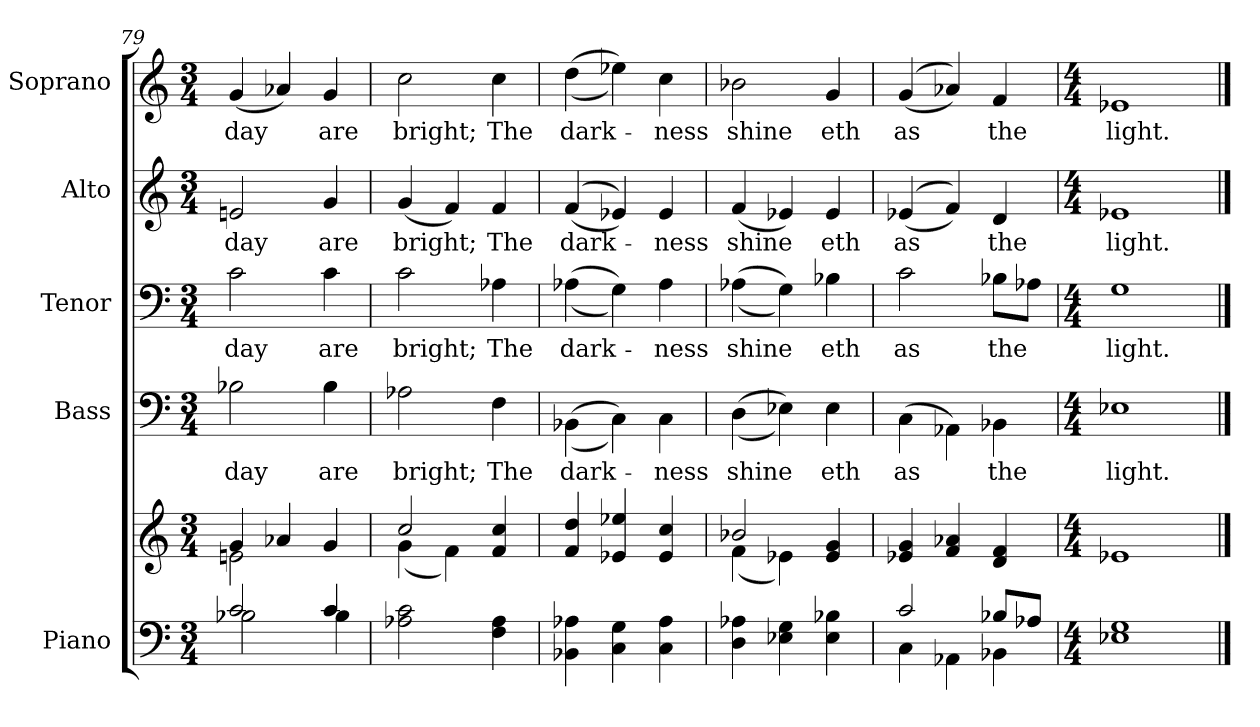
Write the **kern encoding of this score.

**kern	**kern	**kern	**text	**kern	**text	**kern	**text	**kern	**text
*part5	*part5	*part4	*part4	*part3	*part3	*part2	*part2	*part1	*part1
*staff6	*staff5	*staff4	*staff4	*staff3	*staff3	*staff2	*staff2	*staff1	*staff1
*I"Piano	*	*I"Bass	*	*I"Tenor	*	*I"Alto	*	*I"Soprano	*
*I'Pno.	*	*I'B.	*	*I'T.	*	*I'A.	*	*I'S.	*
!!LO:PB:g=z
*clefF4	*clefG2	*clefF4	*	*clefF4	*	*clefG2	*	*clefG2	*
*k[]	*k[]	*k[]	*	*k[]	*	*k[]	*	*k[]	*
*C:	*C:	*C:	*	*C:	*	*C:	*	*C:	*
*M3/4	*M3/4	*M3/4	*	*M3/4	*	*M3/4	*	*M3/4	*
=79	=79	=79	=79	=79	=79	=79	=79	=79	=79
*^	*^	*	*	*	*	*	*	*	*
!	!	!	!	!	!LO:LY:b:color=#000000	!	!	!	!	!	!
!	!	!	!	!	!	!	!LO:LY:b:color=#000000	!	!	!	!
!	!	!	!	!	!	!	!	!	!LO:LY:b:color=#000000	!	!
!	!	!	!	!	!	!	!	!	!	!	!LO:LY:b:color=#000000
2ci/	2B-Xi\	4gi/	(2eni\	2B-Xi\	day	2ci\	day	2eni/	day	(4gi/	day
.	.	4a-Xi/	.	.	.	.	.	.	.	4a-Xi/)	.
!	!	!	!	!	!LO:LY:b:color=#000000	!	!	!	!	!	!
!	!	!	!	!	!	!	!LO:LY:b:color=#000000	!	!	!	!
!	!	!	!	!	!	!	!	!	!LO:LY:b:color=#000000	!	!
!	!	!	!	!	!	!	!	!	!	!	!LO:LY:b:color=#000000
4ci/	4B-i\	4gi/	4ryy	4B-i\	are	4ci\	are	4gi/	are	4gi/	are
*v	*v	*	*	*	*	*	*	*	*	*	*
=80	=80	=80	=80	=80	=80	=80	=80	=80	=80	=80
*^	*	*	*	*	*	*	*	*	*	*
!	!	!	!	!	!LO:LY:b:color=#000000	!	!	!	!	!	!
*v	*v	*	*	*	*	*	*	*	*	*	*
*^	*	*	*	*	*	*	*	*	*	*
!	!	!	!	!	!	!	!LO:LY:b:color=#000000	!	!	!	!
*v	*v	*	*	*	*	*	*	*	*	*	*
*^	*	*	*	*	*	*	*	*	*	*
!	!	!	!	!	!	!	!	!	!LO:LY:b:color=#000000	!	!
*v	*v	*	*	*	*	*	*	*	*	*	*
*^	*	*	*	*	*	*	*	*	*	*
!	!	!	!	!	!	!	!	!	!	!	!LO:LY:b:color=#000000
*v	*v	*	*	*	*	*	*	*	*	*	*
2A-Xi\ 2ci	2cci/	(4gi\	2A-Xi\	bright;	2ci\	bright;	(4gi/	bright;	2cci\	bright;
.	.	4fi\)	.	.	.	.	4fi/)	.	.	.
!	!	!	!	!LO:LY:b:color=#000000	!	!	!	!	!	!
!	!	!	!	!	!	!LO:LY:b:color=#000000	!	!	!	!
!	!	!	!	!	!	!	!	!LO:LY:b:color=#000000	!	!
!	!	!	!	!	!	!	!	!	!	!LO:LY:b:color=#000000
4Fi\ 4A-i	4fi/ 4cci	4ryy	4Fi\	The	4A-Xi\	The	4fi/	The	4cci\	The
*	*v	*v	*	*	*	*	*	*	*	*
!!LO:PB:g=z
=81	=81	=81	=81	=81	=81	=81	=81	=81	=81
*	*^	*	*	*	*	*	*	*	*
!	!	!	!	!LO:LY:b:color=#000000	!	!	!	!	!	!
*	*v	*v	*	*	*	*	*	*	*	*
*	*^	*	*	*	*	*	*	*	*
!	!	!	!	!	!	!LO:LY:b:color=#000000	!	!	!	!
*	*v	*v	*	*	*	*	*	*	*	*
*	*^	*	*	*	*	*	*	*	*
!	!	!	!	!	!	!	!	!LO:LY:b:color=#000000	!	!
*	*v	*v	*	*	*	*	*	*	*	*
*	*^	*	*	*	*	*	*	*	*
!	!	!	!	!	!	!	!	!	!	!LO:LY:b:color=#000000
*	*v	*v	*	*	*	*	*	*	*	*
4BB-Xi\ 4A-Xi	((4fi/ 4ddi	((4BB-Xi\	dark-	((4A-Xi\	dark-	((4fi/	dark-	((4ddi\	dark-
4Ci\ 4Gi	4e-Xi/ 4ee-Xi	4Ci\))	.	4Gi\))	.	4e-Xi/))	.	4ee-Xi\))	.
!	!	!	!LO:LY:b:color=#000000	!	!	!	!	!	!
!	!	!	!	!	!LO:LY:b:color=#000000	!	!	!	!
!	!	!	!	!	!	!	!LO:LY:b:color=#000000	!	!
!	!	!	!	!	!	!	!	!	!LO:LY:b:color=#000000
4Ci\ 4A-i	4e-i/ 4cci	4Ci\	-ness	4A-i\	-ness	4e-i/	-ness	4cci\	-ness
=82	=82	=82	=82	=82	=82	=82	=82	=82	=82
*	*^	*	*	*	*	*	*	*	*
!	!	!	!	!LO:LY:b:color=#000000	!	!	!	!	!	!
!	!	!	!	!	!	!LO:LY:b:color=#000000	!	!	!	!
!	!	!	!	!	!	!	!	!LO:LY:b:color=#000000	!	!
!	!	!	!	!	!	!	!	!	!	!LO:LY:b:color=#000000
4Di\ 4A-Xi	2b-Xi/	(4fi\	((4Di\	shine	((4A-Xi\	shine	(4fi/	shine	2b-Xi\	shine
4E-Xi\ 4Gi	.	4e-Xi\)	4E-Xi\))	.	4Gi\))	.	4e-Xi/)	.	.	.
!	!	!	!	!LO:LY:b:color=#000000	!	!	!	!	!	!
!	!	!	!	!	!	!LO:LY:b:color=#000000	!	!	!	!
!	!	!	!	!	!	!	!	!LO:LY:b:color=#000000	!	!
!	!	!	!	!	!	!	!	!	!	!LO:LY:b:color=#000000
4E-i\ 4B-Xi	4e-i/ 4gi	4ryy	4E-i\	eth	4B-Xi\	eth	4e-i/	eth	4gi/	eth
*	*v	*v	*	*	*	*	*	*	*	*
!!LO:PB:g=z
=83	=83	=83	=83	=83	=83	=83	=83	=83	=83
*^	*	*	*	*	*	*	*	*	*
*	*	*^	*	*	*	*	*	*	*	*
!	!	!	!	!	!LO:LY:b:color=#000000	!	!	!	!	!	!
*	*	*v	*v	*	*	*	*	*	*	*	*
*	*	*^	*	*	*	*	*	*	*	*
!	!	!	!	!	!	!	!LO:LY:b:color=#000000	!	!	!	!
*	*	*v	*v	*	*	*	*	*	*	*	*
*	*	*^	*	*	*	*	*	*	*	*
!	!	!	!	!	!	!	!	!	!LO:LY:b:color=#000000	!	!
*	*	*v	*v	*	*	*	*	*	*	*	*
*	*	*^	*	*	*	*	*	*	*	*
!	!	!	!	!	!	!	!	!	!	!	!LO:LY:b:color=#000000
*	*	*v	*v	*	*	*	*	*	*	*	*
2ci/	4Ci\	((4e-Xi/ 4gi	(4Ci\	as	2ci\	as	((4e-Xi/	as	((4gi/	as
.	4AA-Xi\	4fi/ 4a-Xi	4AA-Xi\)	.	.	.	4fi/))	.	4a-Xi/))	.
!	!	!	!	!LO:LY:b:color=#000000	!	!	!	!	!	!
!	!	!	!	!	!	!LO:LY:b:color=#000000	!	!	!	!
!	!	!	!	!	!	!	!	!LO:LY:b:color=#000000	!	!
!	!	!	!	!	!	!	!	!	!	!LO:LY:b:color=#000000
8B-Xi/L	4BB-Xi\	4di/ 4fi	4BB-Xi\	the	8B-Xi\L	the	4di/	the	4fi/	the
8A-Xi/J	.	.	.	.	8A-Xi\J	.	.	.	.	.
*v	*v	*	*	*	*	*	*	*	*	*
=84	=84	=84	=84	=84	=84	=84	=84	=84	=84
*M4/4	*M4/4	*M4/4	*	*M4/4	*	*M4/4	*	*M4/4	*
!	!	!	!LO:LY:b:color=#000000	!	!	!	!	!	!
!	!	!	!	!	!LO:LY:b:color=#000000	!	!	!	!
!	!	!	!	!	!	!	!LO:LY:b:color=#000000	!	!
!	!	!	!	!	!	!	!	!	!LO:LY:b:color=#000000
1E-Xi 1Gi	1e-Xi	1E-Xi	light.	1Gi	light.	1e-Xi	light.	1e-Xi	light.
==	==	==	==	==	==	==	==	==	==
*-	*-	*-	*-	*-	*-	*-	*-	*-	*-
